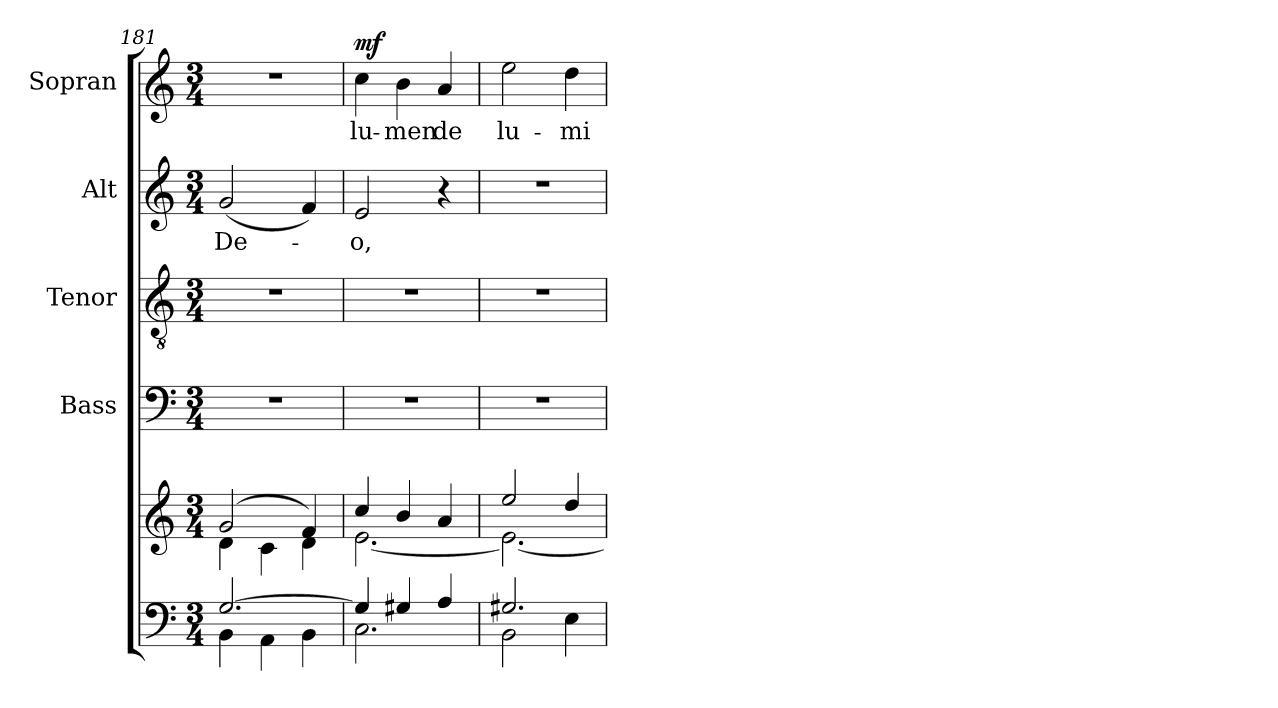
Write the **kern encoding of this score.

**kern	**kern	**kern	**kern	**kern	**text	**kern	**text	**dynam
*part5	*part5	*part4	*part3	*part2	*part2	*part1	*part1	*part1
*staff6	*staff5	*staff4	*staff3	*staff2	*staff2	*staff1	*staff1	*staff1
*	*	*I"Bass	*I"Tenor	*I"Alt	*	*I"Sopran	*	*
*	*	*I'B.	*I'T.	*I'A.	*	*I'S.	*	*
*clefF4	*clefG2	*clefF4	*clefGv2	*clefG2	*	*clefG2	*	*
*k[]	*k[]	*k[]	*k[]	*k[]	*	*k[]	*	*
*C:	*C:	*C:	*C:	*C:	*	*C:	*	*
*M3/4	*M3/4	*M3/4	*M3/4	*M3/4	*	*M3/4	*	*
=181	=181	=181	=181	=181	=181	=181	=181	=181
*^	*^	*	*	*	*	*	*	*
!	!	!	!	!	!	!	!LO:LY:b	!	!	!
[>2.G/	4BB\	(2g/	4d\	2.r	2.r	(<2g/	De-	2.r	.	.
.	4AA\	.	4c\	.	.	.	.	.	.	.
.	4BB\	4f/)	4d\	.	.	4f/)	.	.	.	.
=182	=182	=182	=182	=182	=182	=182	=182	=182	=182	=182
!	!	!	!	!	!	!	!LO:LY:b	!	!LO:LY:b	!LO:DY:a
4G/]	2.C\	4cc/	[<2.e\	2.r	2.r	2e/	-o,	4cc\	lu-	mf
!	!	!	!	!	!	!	!	!	!LO:LY:b	!
4G#X/	.	4b/	.	.	.	.	.	4b\	-men	.
!	!	!	!	!	!	!	!	!	!LO:LY:b	!
4A/	.	4a/	.	.	.	4r	.	4a/	de	.
=183	=183	=183	=183	=183	=183	=183	=183	=183	=183	=183
!	!	!	!	!	!	!	!	!	!LO:LY:b	!
2.G#X/	2BB\	2ee/	2.e\_	2.r	2.r	2.r	.	2ee\	lu-	.
!	!	!	!	!	!	!	!	!	!LO:LY:b	!
.	4E\	4dd/	.	.	.	.	.	4dd\	-mi-	.
*v	*v	*	*	*	*	*	*	*	*	*
*	*v	*v	*	*	*	*	*	*	*
=	=	=	=	=	=	=	=	=
*-	*-	*-	*-	*-	*-	*-	*-	*-
